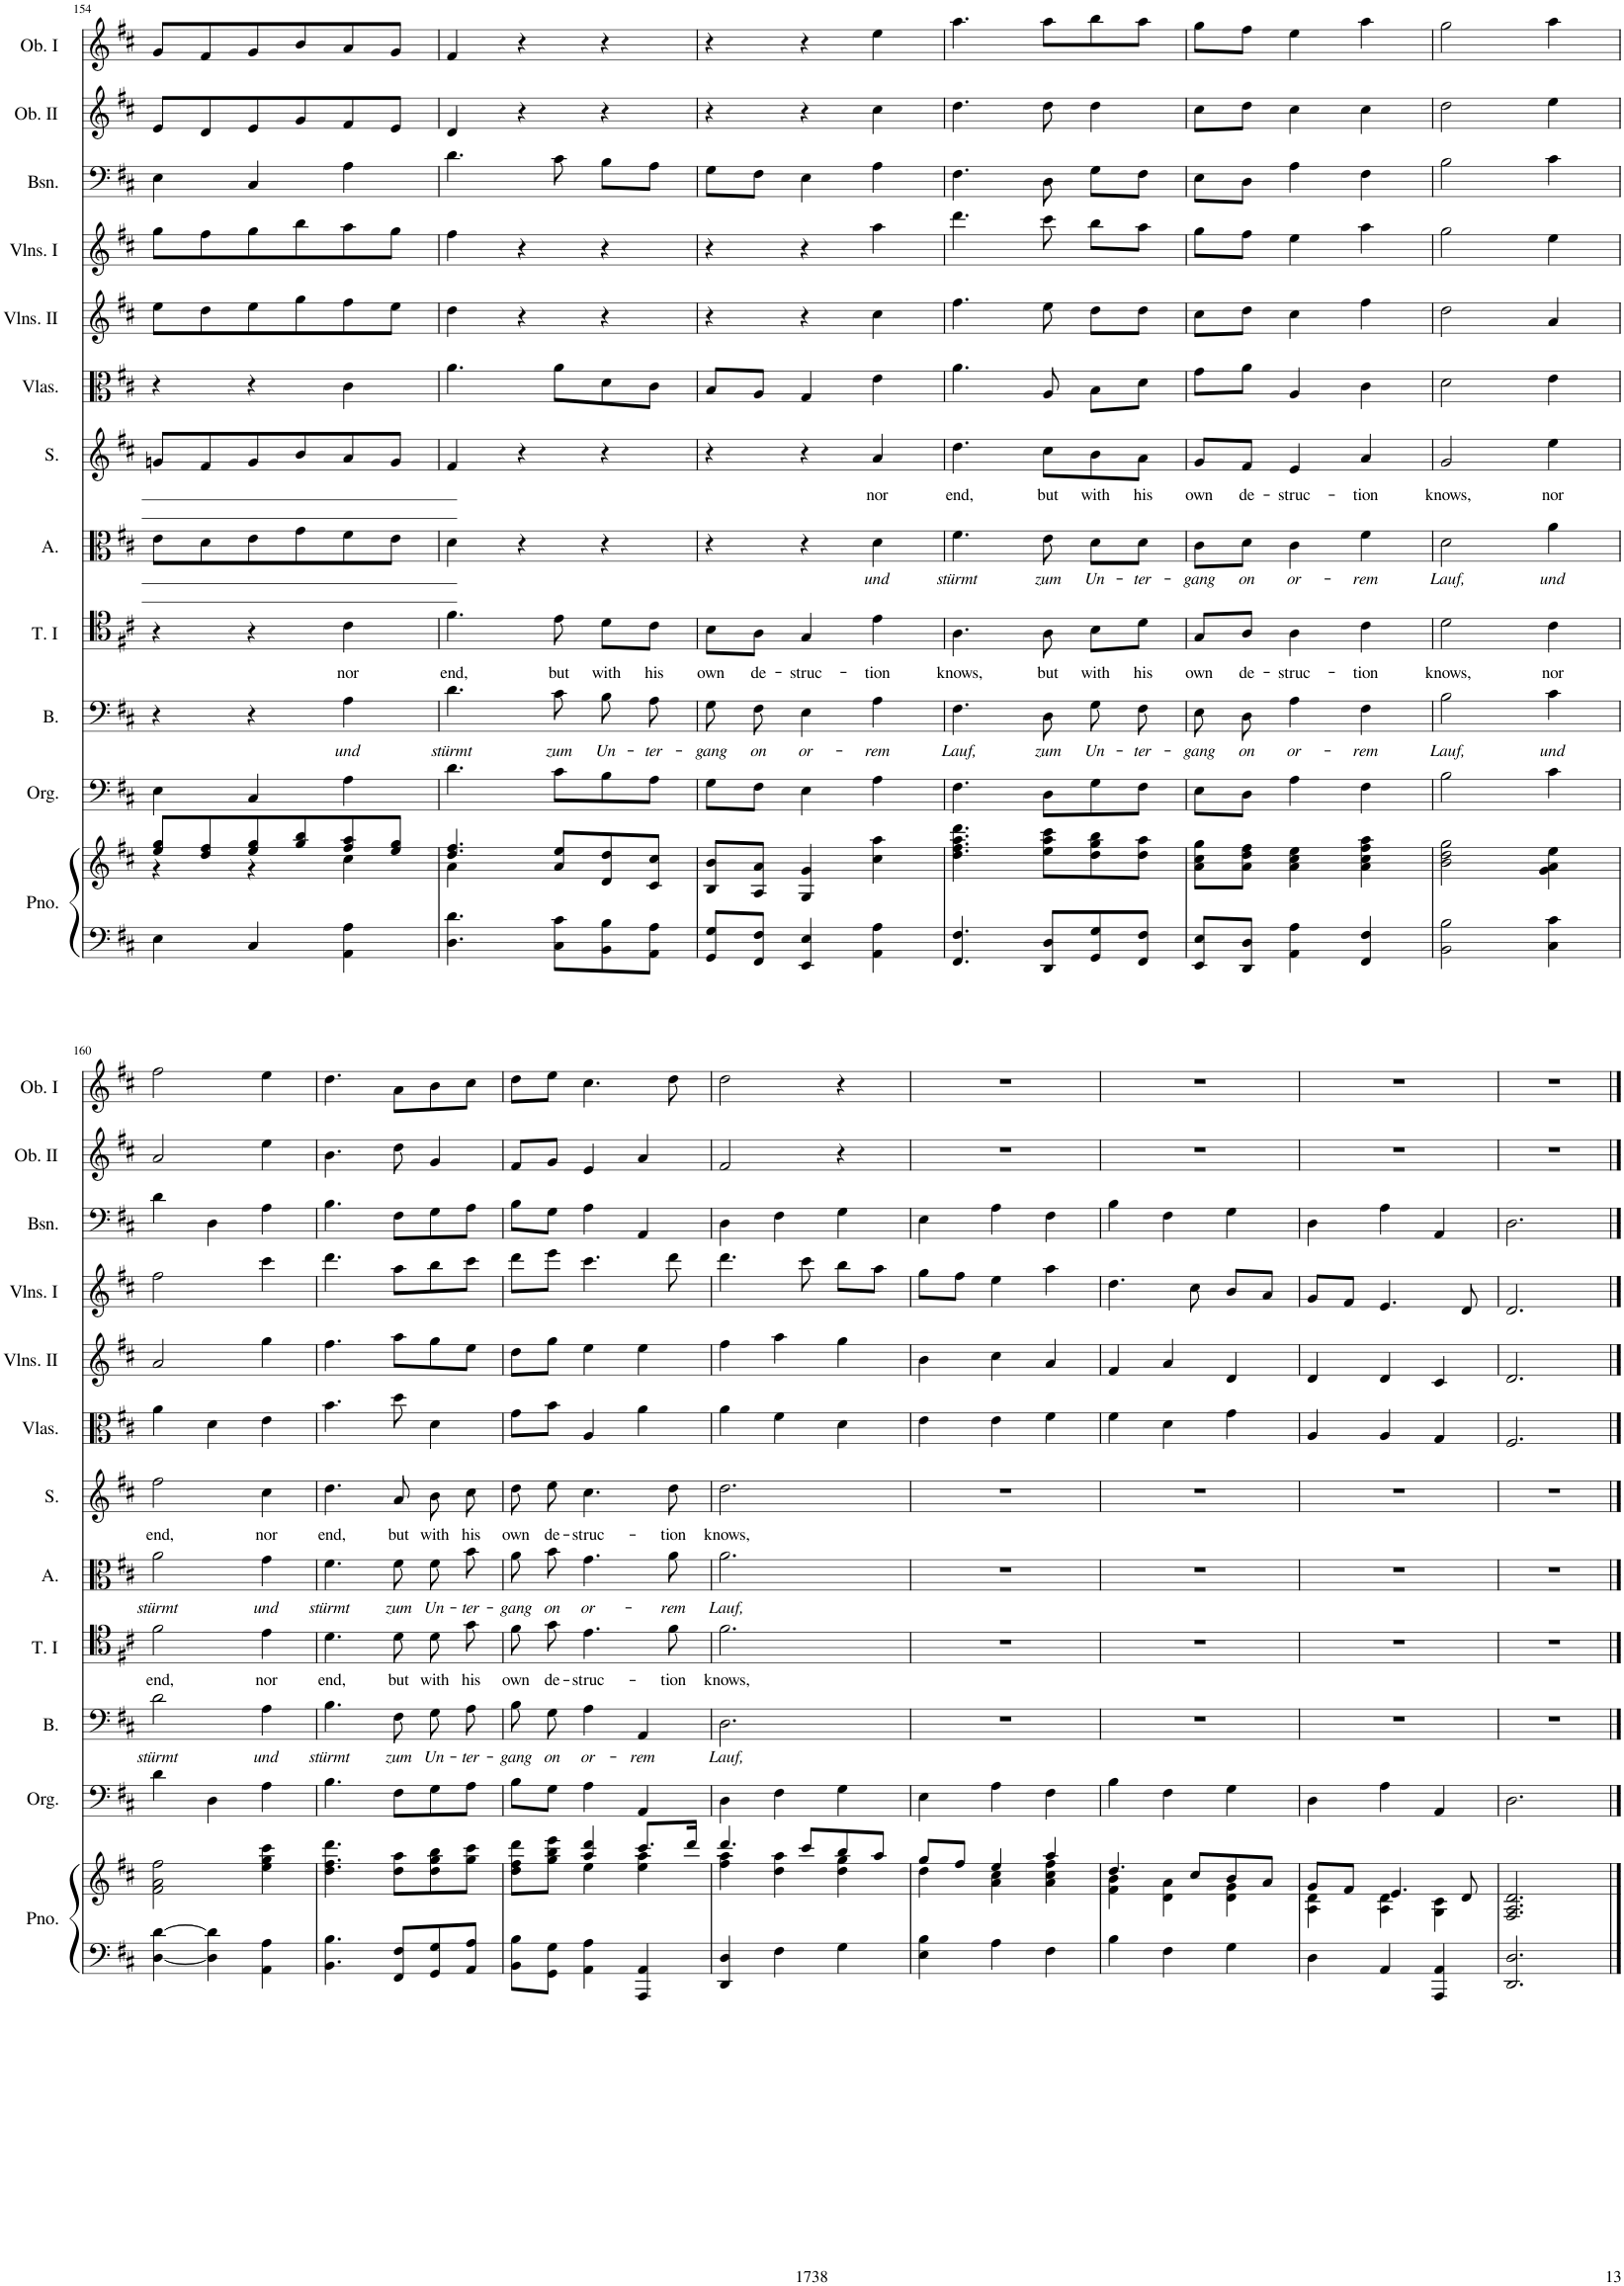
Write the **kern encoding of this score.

**kern	**kern	**kern	**kern	**text	**kern	**text	**kern	**text	**kern	**text	**kern	**kern	**kern	**kern	**kern	**kern
*part12	*part12	*part11	*part10	*part10	*part9	*part9	*part8	*part8	*part7	*part7	*part6	*part5	*part4	*part3	*part2	*part1
*staff13	*staff12	*staff11	*staff10	*staff10	*staff9	*staff9	*staff8	*staff8	*staff7	*staff7	*staff6	*staff5	*staff4	*staff3	*staff2	*staff1
*I"Piano	*	*I"Organ	*I"Bass	*	*I"Tenor I	*	*I"Alto	*	*I"Soprano	*	*I"Violas	*I"Violins II	*I"Violins I	*I"Bassoon	*I"Oboe II	*I"Oboe I
*I'Pno.	*	*I'Org.	*I'B.	*	*I'T. I	*	*I'A.	*	*I'S.	*	*I'Vlas.	*I'Vlns. II	*I'Vlns. I	*I'Bsn.	*I'Ob. II	*I'Ob. I
!!LO:PB:g=z
*clefF4	*clefG2	*clefF4	*clefF4	*	*clefC4	*	*clefC3	*	*clefG2	*	*clefC3	*clefG2	*clefG2	*clefF4	*clefG2	*clefG2
*k[f#c#]	*k[f#c#]	*k[f#c#]	*k[f#c#]	*	*k[f#c#]	*	*k[f#c#]	*	*k[f#c#]	*	*k[f#c#]	*k[f#c#]	*k[f#c#]	*k[f#c#]	*k[f#c#]	*k[f#c#]
*M3/4	*M3/4	*M3/4	*M3/4	*	*M3/4	*	*M3/4	*	*M3/4	*	*M3/4	*M3/4	*M3/4	*M3/4	*M3/4	*M3/4
=154	=154	=154	=154	=154	=154	=154	=154	=154	=154	=154	=154	=154	=154	=154	=154	=154
*	*^	*	*	*	*	*	*	*	*	*	*	*	*	*	*	*
4E\	8ee/ 8gg/L	4r	4E\	4r	.	4r	.	8e\L	.	8gn/L	.	4r	8ee\L	8gg\L	4E\	8e/L	8g/L
.	8dd/ 8ff#/	.	.	.	.	.	.	8d\	.	8f#/	.	.	8dd\	8ff#\	.	8d/	8f#/
4C#/	8ee/ 8gg/	4r	4C#/	4r	.	4r	.	8e\	.	8g/	.	4r	8ee\	8gg\	4C#/	8e/	8g/
.	8gg/ 8bb/	.	.	.	.	.	.	8g\	.	8b/	.	.	8gg\	8bb\	.	8g/	8b/
!	!	!	!	!	!LO:LY:b	!	!LO:LY:b	!	!	!	!	!	!	!	!	!	!
4AA\ 4A\	8ff#/ 8aa/	4cc#\	4A\	4A\	und	4c#\	nor	8f#\	.	8a/	.	4c#\	8ff#\	8aa\	4A\	8f#/	8a/
.	8ee/ 8gg/J	.	.	.	.	.	.	8e\J	.	8g/J	.	.	8ee\J	8gg\J	.	8e/J	8g/J
=155	=155	=155	=155	=155	=155	=155	=155	=155	=155	=155	=155	=155	=155	=155	=155	=155	=155
!	!	!	!	!	!LO:LY:b	!	!LO:LY:b	!	!	!	!	!	!	!	!	!	!
4.D\ 4.d\	4.dd/ 4.ff#/	4a\	4.d\	4.d\	stürmt	4.f#\	end,	4d\	.	4f#/	.	4.a\	4dd\	4ff#\	4.d\	4d/	4f#/
.	.	2ryy	.	.	.	.	.	4r	.	4r	.	.	4r	4r	.	4r	4r
!	!	!	!	!	!LO:LY:b	!	!LO:LY:b	!	!	!	!	!	!	!	!	!	!
8C#\ 8c#\L	8a/ 8ee/L	.	8c#\L	8c#\	zum	8e\	but	.	.	.	.	8a\L	.	.	8c#\	.	.
!	!	!	!	!	!LO:LY:b	!	!LO:LY:b	!	!	!	!	!	!	!	!	!	!
8BB\ 8B\	8d/ 8dd/	.	8B\	8B\L	Un-	8d\L	with	4r	.	4r	.	8d\	4r	4r	8B\L	4r	4r
!	!	!	!	!	!LO:LY:b	!	!LO:LY:b	!	!	!	!	!	!	!	!	!	!
8AA\ 8A\J	8c#/ 8cc#/J	.	8A\J	8A\J	-ter-	8c#\J	his	.	.	.	.	8c#\J	.	.	8A\J	.	.
*	*v	*v	*	*	*	*	*	*	*	*	*	*	*	*	*	*	*
=156	=156	=156	=156	=156	=156	=156	=156	=156	=156	=156	=156	=156	=156	=156	=156	=156
!	!	!	!	!LO:LY:b	!	!LO:LY:b	!	!	!	!	!	!	!	!	!	!
8GG/ 8G/L	8B/ 8b/L	8G\L	8G\L	-gang	8B\L	own	4r	.	4r	.	8B/L	4r	4r	8G\L	4r	4r
!	!	!	!	!LO:LY:b	!	!LO:LY:b	!	!	!	!	!	!	!	!	!	!
8FF#/ 8F#/J	8A/ 8a/J	8F#\J	8F#\J	on	8A\J	de-	.	.	.	.	8A/J	.	.	8F#\J	.	.
!	!	!	!	!LO:LY:b	!	!LO:LY:b	!	!	!	!	!	!	!	!	!	!
4EE/ 4E/	4G/ 4g/	4E\	4E\	or-	4G/	-struc-	4r	.	4r	.	4G/	4r	4r	4E\	4r	4r
!	!	!	!	!LO:LY:b	!	!LO:LY:b	!	!LO:LY:b	!	!LO:LY:b	!	!	!	!	!	!
4AA\ 4A\	4cc#\ 4aa\	4A\	4A\	-rem	4e\	-tion	4d\	und	4a/	nor	4e\	4cc#\	4aa\	4A\	4cc#\	4ee\
=157	=157	=157	=157	=157	=157	=157	=157	=157	=157	=157	=157	=157	=157	=157	=157	=157
!	!	!	!	!LO:LY:b	!	!LO:LY:b	!	!LO:LY:b	!	!LO:LY:b	!	!	!	!	!	!
4.FF#/ 4.F#/	4.dd\ 4.ff#\ 4.aa\ 4.ddd\	4.F#\	4.F#\	Lauf,	4.A\	knows,	4.f#\	stürmt	4.dd\	end,	4.a\	4.ff#\	4.ddd\	4.F#\	4.dd\	4.aa\
!	!	!	!	!LO:LY:b	!	!LO:LY:b	!	!LO:LY:b	!	!LO:LY:b	!	!	!	!	!	!
8DD/ 8D/L	8ee\ 8aa\ 8ccc#\L	8D\L	8D\	zum	8A\	but	8e\	zum	8cc#\L	but	8A/	8ee\	8ccc#\	8D\	8dd\	8aa\L
!	!	!	!	!LO:LY:b	!	!LO:LY:b	!	!LO:LY:b	!	!LO:LY:b	!	!	!	!	!	!
8GG/ 8G/	8dd\ 8gg\ 8bb\	8G\	8G\L	Un-	8B\L	with	8d\L	Un-	8b\	with	8B\L	8dd\L	8bb\L	8G\L	4dd\	8bb\
!	!	!	!	!LO:LY:b	!	!LO:LY:b	!	!LO:LY:b	!	!LO:LY:b	!	!	!	!	!	!
8FF#/ 8F#/J	8dd\ 8aa\J	8F#\J	8F#\J	-ter-	8d\J	his	8d\J	-ter-	8a\J	his	8d\J	8dd\J	8aa\J	8F#\J	.	8aa\J
=158	=158	=158	=158	=158	=158	=158	=158	=158	=158	=158	=158	=158	=158	=158	=158	=158
!	!	!	!	!LO:LY:b	!	!LO:LY:b	!	!LO:LY:b	!	!LO:LY:b	!	!	!	!	!	!
8EE/ 8E/L	8a\ 8cc#\ 8gg\L	8E\L	8E\L	-gang	8G/L	own	8c#\L	-gang	8g/L	own	8g\L	8cc#\L	8gg\L	8E\L	8cc#\L	8gg\L
!	!	!	!	!LO:LY:b	!	!LO:LY:b	!	!LO:LY:b	!	!LO:LY:b	!	!	!	!	!	!
8DD/ 8D/J	8a\ 8dd\ 8ff#\J	8D\J	8D\J	on	8A/J	de-	8d\J	on	8f#/J	de-	8a\J	8dd\J	8ff#\J	8D\J	8dd\J	8ff#\J
!	!	!	!	!LO:LY:b	!	!LO:LY:b	!	!LO:LY:b	!	!LO:LY:b	!	!	!	!	!	!
4AA\ 4A\	4a\ 4cc#\ 4ee\	4A\	4A\	or-	4A\	-struc-	4c#\	or-	4e/	-struc-	4A/	4cc#\	4ee\	4A\	4cc#\	4ee\
!	!	!	!	!LO:LY:b	!	!LO:LY:b	!	!LO:LY:b	!	!LO:LY:b	!	!	!	!	!	!
4FF#/ 4F#/	4a\ 4cc#\ 4ff#\ 4aa\	4F#\	4F#\	-rem	4c#\	-tion	4f#\	-rem	4a/	-tion	4c#\	4ff#\	4aa\	4F#\	4cc#\	4aa\
=159	=159	=159	=159	=159	=159	=159	=159	=159	=159	=159	=159	=159	=159	=159	=159	=159
!	!	!	!	!LO:LY:b	!	!LO:LY:b	!	!LO:LY:b	!	!LO:LY:b	!	!	!	!	!	!
2BB\ 2B\	2b\ 2dd\ 2gg\	2B\	2B\	Lauf,	2d\	knows,	2d\	Lauf,	2g/	knows,	2d\	2dd\	2gg\	2B\	2dd\	2gg\
!	!	!	!	!LO:LY:b	!	!LO:LY:b	!	!LO:LY:b	!	!LO:LY:b	!	!	!	!	!	!
4C#\ 4c#\	4g\ 4a\ 4ee\	4c#\	4c#\	und	4c#\	nor	4a\	und	4ee\	nor	4e\	4a/	4ee\	4c#\	4ee\	4aa\
!!LO:LB:g=z
=160	=160	=160	=160	=160	=160	=160	=160	=160	=160	=160	=160	=160	=160	=160	=160	=160
!	!	!	!	!LO:LY:b	!	!LO:LY:b	!	!LO:LY:b	!	!LO:LY:b	!	!	!	!	!	!
[4D\ [4d\	2f#\ 2a\ 2ff#\	4d\	2d\	stürmt	2f#\	end,	2a\	stürmt	2ff#\	end,	4a\	2a/	2ff#\	4d\	2a/	2ff#\
4D\] 4d\]	.	4D\	.	.	.	.	.	.	.	.	4d\	.	.	4D\	.	.
!	!	!	!	!LO:LY:b	!	!LO:LY:b	!	!LO:LY:b	!	!LO:LY:b	!	!	!	!	!	!
4AA\ 4A\	4ee\ 4gg\ 4ccc#\	4A\	4A\	und	4e\	nor	4g\	und	4cc#\	nor	4e\	4gg\	4ccc#\	4A\	4ee\	4ee\
=161	=161	=161	=161	=161	=161	=161	=161	=161	=161	=161	=161	=161	=161	=161	=161	=161
!	!	!	!	!LO:LY:b	!	!LO:LY:b	!	!LO:LY:b	!	!LO:LY:b	!	!	!	!	!	!
4.BB\ 4.B\	4.dd\ 4.ff#\ 4.ddd\	4.B\	4.B\	stürmt	4.d\	end,	4.f#\	stürmt	4.dd\	end,	4.b\	4.ff#\	4.ddd\	4.B\	4.b\	4.dd\
!	!	!	!	!LO:LY:b	!	!LO:LY:b	!	!LO:LY:b	!	!LO:LY:b	!	!	!	!	!	!
8FF#/ 8F#/L	8dd\ 8aa\L	8F#\L	8F#\	zum	8d\	but	8f#\	zum	8a/	but	8dd\	8aa\L	8aa\L	8F#\L	8dd\	8a\L
!	!	!	!	!LO:LY:b	!	!LO:LY:b	!	!LO:LY:b	!	!LO:LY:b	!	!	!	!	!	!
8GG/ 8G/	8dd\ 8gg\ 8bb\	8G\	8G\L	Un-	8d\	with	8f#\	Un-	8b\	with	4d\	8gg\	8bb\	8G\	4g/	8b\
!	!	!	!	!LO:LY:b	!	!LO:LY:b	!	!LO:LY:b	!	!LO:LY:b	!	!	!	!	!	!
8AA/ 8A/J	8gg\ 8ccc#\J	8A\J	8A\J	-ter-	8g\	his	8b\	-ter-	8cc#\	his	.	8ee\J	8ccc#\J	8A\J	.	8cc#\J
=162	=162	=162	=162	=162	=162	=162	=162	=162	=162	=162	=162	=162	=162	=162	=162	=162
*	*^	*	*	*	*	*	*	*	*	*	*	*	*	*	*	*
!	!	!	!	!	!LO:LY:b	!	!LO:LY:b	!	!LO:LY:b	!	!LO:LY:b	!	!	!	!	!	!
8BB\ 8B\L	8dd\ 8ff#\ 8ddd\L	4ryy	8B\L	8B\L	-gang	8f#\	own	8a\	-gang	8dd\	own	8g\L	8dd\L	8ddd\L	8B\L	8f#/L	8dd\L
!	!	!	!	!	!LO:LY:b	!	!LO:LY:b	!	!LO:LY:b	!	!LO:LY:b	!	!	!	!	!	!
8GG\ 8G\J	8gg\ 8bb\ 8eee\J	.	8G\J	8G\J	on	8g\	de-	8b\	on	8ee\	de-	8b\J	8gg\J	8eee\J	8G\J	8g/J	8ee\J
!	!	!	!	!	!LO:LY:b	!	!LO:LY:b	!	!LO:LY:b	!	!LO:LY:b	!	!	!	!	!	!
4AA\ 4A\	4aa/ 4ddd/	4ee\	4A\	4A\	or-	4.e\	-struc-	4.g\	or-	4.cc#\	-struc-	4A/	4ee\	4.ccc#\	4A\	4e/	4.cc#\
!	!	!	!	!	!LO:LY:b	!	!	!	!	!	!	!	!	!	!	!	!
4AAA/ 4AA/	8.ccc#/L	4ee\ 4aa\	4AA/	4AA/	-rem	.	.	.	.	.	.	4a\	4ee\	.	4AA/	4a/	.
!	!	!	!	!	!	!	!LO:LY:b	!	!LO:LY:b	!	!LO:LY:b	!	!	!	!	!	!
.	.	.	.	.	.	8f#\	-tion	8a\	-rem	8dd\	-tion	.	.	8ddd\	.	.	8dd\
.	16ddd/Jk	.	.	.	.	.	.	.	.	.	.	.	.	.	.	.	.
=163	=163	=163	=163	=163	=163	=163	=163	=163	=163	=163	=163	=163	=163	=163	=163	=163	=163
!	!	!	!	!	!LO:LY:b	!	!LO:LY:b	!	!LO:LY:b	!	!LO:LY:b	!	!	!	!	!	!
4DD/ 4D/	4.ddd/	4ff#\ 4aa\	4D\	2.D\	Lauf,	2.f#\	knows,	2.a\	Lauf,	2.dd\	knows,	4a\	4ff#\	4.ddd\	4D\	2f#/	2dd\
4F#\	.	4dd\ 4aa\	4F#\	.	.	.	.	.	.	.	.	4f#\	4aa\	.	4F#\	.	.
.	8ccc#/L	.	.	.	.	.	.	.	.	.	.	.	.	8ccc#\	.	.	.
4G\	8bb/	4dd\ 4gg\	4G\	.	.	.	.	.	.	.	.	4d\	4gg\	8bb\L	4G\	4r	4r
.	8aa/J	.	.	.	.	.	.	.	.	.	.	.	.	8aa\J	.	.	.
=164	=164	=164	=164	=164	=164	=164	=164	=164	=164	=164	=164	=164	=164	=164	=164	=164	=164
4E\ 4B\	8gg/L	4dd\	4E\	2.r	.	2.r	.	2.r	.	2.r	.	4e\	4b\	8gg\L	4E\	2.r	2.r
.	8ff#/J	.	.	.	.	.	.	.	.	.	.	.	.	8ff#\J	.	.	.
4A\	4ee/	4a\ 4cc#\	4A\	.	.	.	.	.	.	.	.	4e\	4cc#\	4ee\	4A\	.	.
4F#\	4aa/	4a\ 4cc#\ 4ff#\	4F#\	.	.	.	.	.	.	.	.	4f#\	4a/	4aa\	4F#\	.	.
=165	=165	=165	=165	=165	=165	=165	=165	=165	=165	=165	=165	=165	=165	=165	=165	=165	=165
4B\	4.dd/	4f#\ 4b\	4B\	2.r	.	2.r	.	2.r	.	2.r	.	4f#\	4f#/	4.dd\	4B\	2.r	2.r
4F#\	.	4d\ 4a\	4F#\	.	.	.	.	.	.	.	.	4d\	4a/	.	4F#\	.	.
.	8cc#/L	.	.	.	.	.	.	.	.	.	.	.	.	8cc#\	.	.	.
4G\	8b/	4d\ 4g\	4G\	.	.	.	.	.	.	.	.	4g\	4d/	8b/L	4G\	.	.
.	8a/J	.	.	.	.	.	.	.	.	.	.	.	.	8a/J	.	.	.
=166	=166	=166	=166	=166	=166	=166	=166	=166	=166	=166	=166	=166	=166	=166	=166	=166	=166
4D\	8g/L	4A\ 4d\	4D\	2.r	.	2.r	.	2.r	.	2.r	.	4A/	4d/	8g/L	4D\	2.r	2.r
.	8f#/J	.	.	.	.	.	.	.	.	.	.	.	.	8f#/J	.	.	.
4AA/	4.e/	4A\ 4d\	4A\	.	.	.	.	.	.	.	.	4A/	4d/	4.e/	4A\	.	.
4AAA/ 4AA/	.	4G\ 4c#\	4AA/	.	.	.	.	.	.	.	.	4G/	4c#/	.	4AA/	.	.
.	8d/	.	.	.	.	.	.	.	.	.	.	.	.	8d/	.	.	.
*	*v	*v	*	*	*	*	*	*	*	*	*	*	*	*	*	*	*
=167	=167	=167	=167	=167	=167	=167	=167	=167	=167	=167	=167	=167	=167	=167	=167	=167
2.DD/ 2.D/	2.F#/ 2.A/ 2.d/	2.D\	2.r	.	2.r	.	2.r	.	2.r	.	2.F#/	2.d/	2.d/	2.D\	2.r	2.r
==	==	==	==	==	==	==	==	==	==	==	==	==	==	==	==	==
*-	*-	*-	*-	*-	*-	*-	*-	*-	*-	*-	*-	*-	*-	*-	*-	*-
